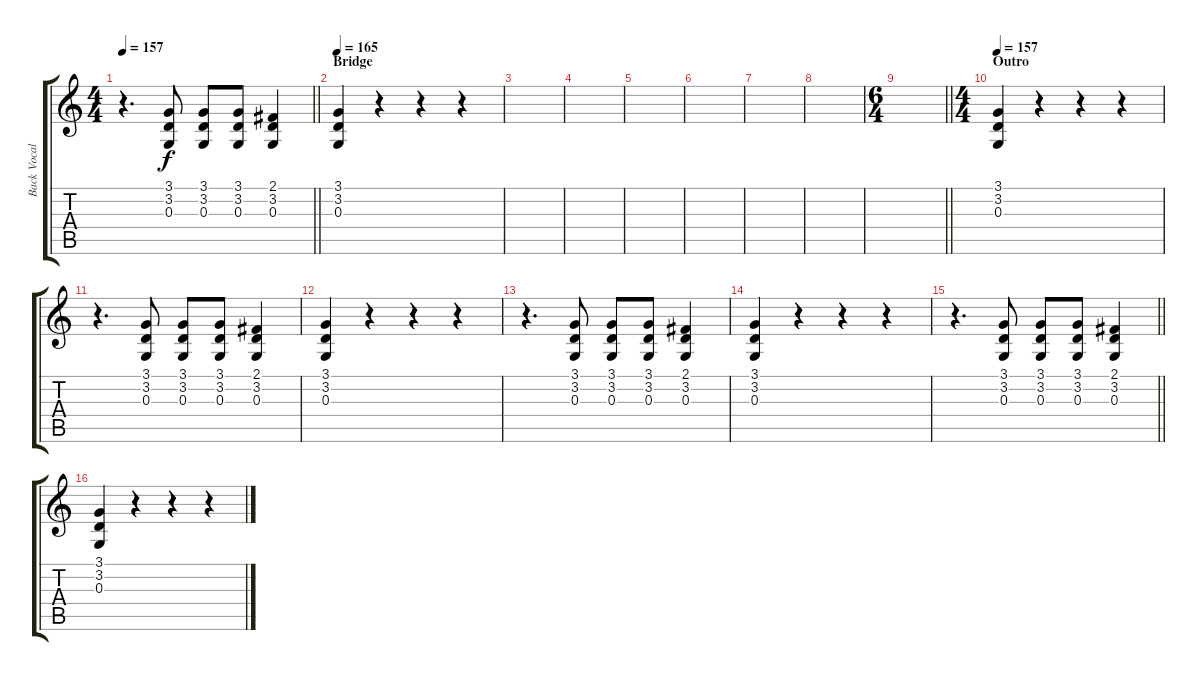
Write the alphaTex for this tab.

\track ("Back Vocals" "Back Vocal") {instrument altosax}
\staff {score tabs}
\tuning (E4 B3 G3 D3 A2 E2) {hide}
\ts (4 4)
\tempo 157
\clef g2
\barLineRight lightlight
\ks c
r.4{d dy f} (3.1 3.2 0.3).8 (3.1 3.2 0.3).8 (3.1 3.2 0.3).8 (2.1 3.2 0.3).4 |
\section ("" "Bridge")
\tempo 165
(3.1 3.2 0.3).4 r.4 r.4 r.4 |
|
|
|
|
|
|
\ts (6 4)
\barLineRight lightlight
|
\ts (4 4)
\section ("" "Outro")
\tempo 157
(3.1 3.2 0.3).4 r.4 r.4 r.4 |
r.4{d} (3.1 3.2 0.3).8 (3.1 3.2 0.3).8 (3.1 3.2 0.3).8 (2.1 3.2 0.3).4 |
(3.1 3.2 0.3).4 r.4 r.4 r.4 |
r.4{d} (3.1 3.2 0.3).8 (3.1 3.2 0.3).8 (3.1 3.2 0.3).8 (2.1 3.2 0.3).4 |
(3.1 3.2 0.3).4 r.4 r.4 r.4 |
\barLineRight lightlight
r.4{d} (3.1 3.2 0.3).8 (3.1 3.2 0.3).8 (3.1 3.2 0.3).8 (2.1 3.2 0.3).4 |
(3.1 3.2 0.3).4 r.4 r.4 r.4
